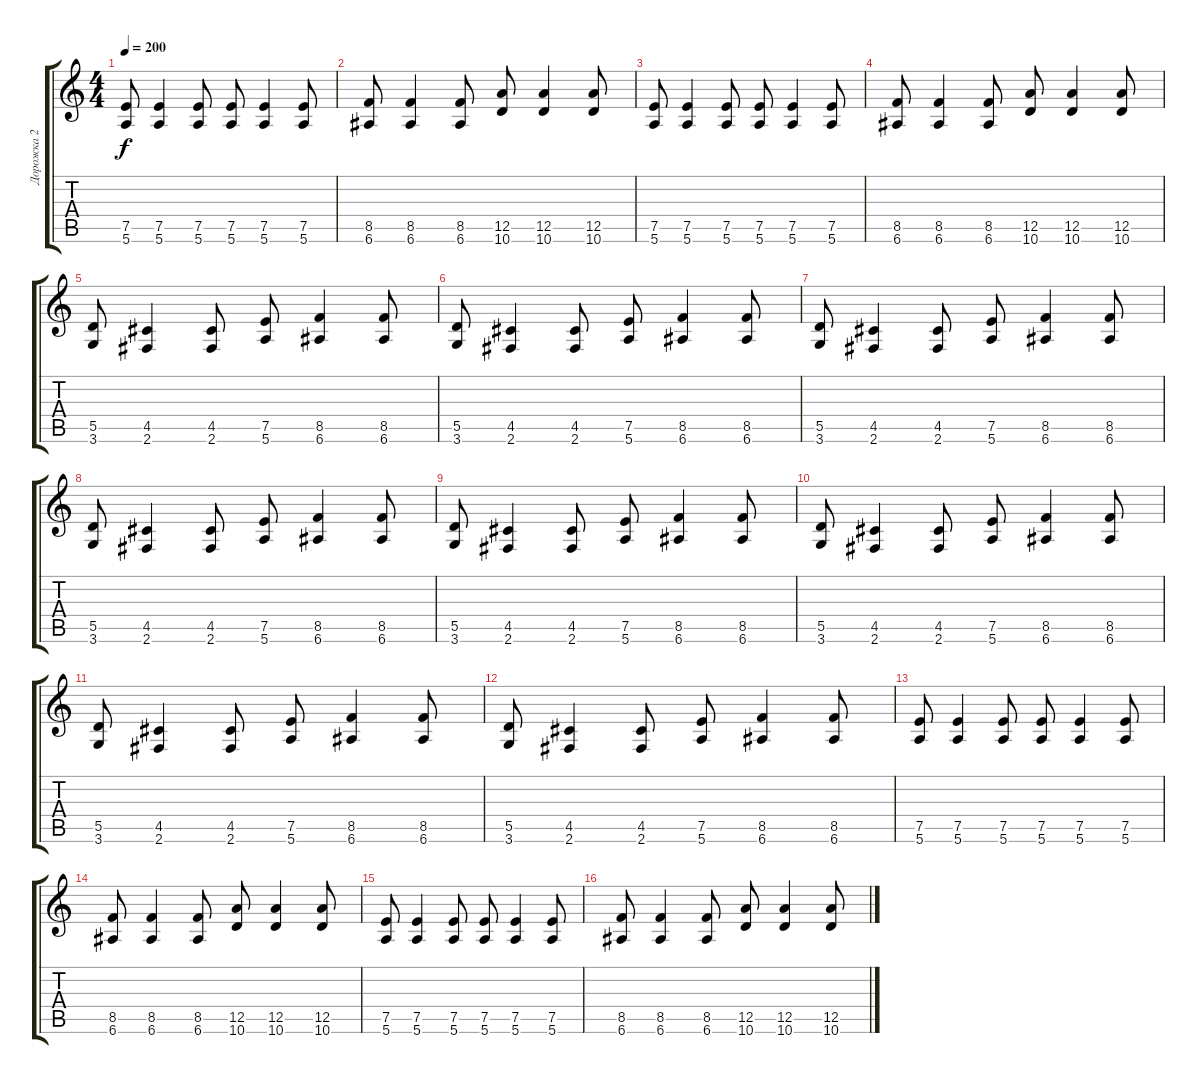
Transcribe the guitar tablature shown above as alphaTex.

\track ("Дорожка 2" "Дорожка 2") {instrument distortionguitar}
\staff {score tabs}
\tuning (E4 B3 G3 D3 A2 E2) {hide}
\ts (4 4)
\tempo 200
\clef g2
\ks c
(7.5 5.6).8{dy f} (7.5 5.6).4 (7.5 5.6).8 (7.5 5.6).8 (7.5 5.6).4 (7.5 5.6).8 |
(8.5 6.6).8 (8.5 6.6).4 (8.5 6.6).8 (12.5 10.6).8 (12.5 10.6).4 (12.5 10.6).8 |
(7.5 5.6).8 (7.5 5.6).4 (7.5 5.6).8 (7.5 5.6).8 (7.5 5.6).4 (7.5 5.6).8 |
(8.5 6.6).8 (8.5 6.6).4 (8.5 6.6).8 (12.5 10.6).8 (12.5 10.6).4 (12.5 10.6).8 |
(5.5 3.6).8 (4.5 2.6).4 (4.5 2.6).8 (7.5 5.6).8 (8.5 6.6).4 (8.5 6.6).8 |
(5.5 3.6).8 (4.5 2.6).4 (4.5 2.6).8 (7.5 5.6).8 (8.5 6.6).4 (8.5 6.6).8 |
(5.5 3.6).8 (4.5 2.6).4 (4.5 2.6).8 (7.5 5.6).8 (8.5 6.6).4 (8.5 6.6).8 |
(5.5 3.6).8 (4.5 2.6).4 (4.5 2.6).8 (7.5 5.6).8 (8.5 6.6).4 (8.5 6.6).8 |
(5.5 3.6).8 (4.5 2.6).4 (4.5 2.6).8 (7.5 5.6).8 (8.5 6.6).4 (8.5 6.6).8 |
(5.5 3.6).8 (4.5 2.6).4 (4.5 2.6).8 (7.5 5.6).8 (8.5 6.6).4 (8.5 6.6).8 |
(5.5 3.6).8 (4.5 2.6).4 (4.5 2.6).8 (7.5 5.6).8 (8.5 6.6).4 (8.5 6.6).8 |
(5.5 3.6).8 (4.5 2.6).4 (4.5 2.6).8 (7.5 5.6).8 (8.5 6.6).4 (8.5 6.6).8 |
(7.5 5.6).8 (7.5 5.6).4 (7.5 5.6).8 (7.5 5.6).8 (7.5 5.6).4 (7.5 5.6).8 |
(8.5 6.6).8 (8.5 6.6).4 (8.5 6.6).8 (12.5 10.6).8 (12.5 10.6).4 (12.5 10.6).8 |
(7.5 5.6).8 (7.5 5.6).4 (7.5 5.6).8 (7.5 5.6).8 (7.5 5.6).4 (7.5 5.6).8 |
(8.5 6.6).8 (8.5 6.6).4 (8.5 6.6).8 (12.5 10.6).8 (12.5 10.6).4 (12.5 10.6).8
